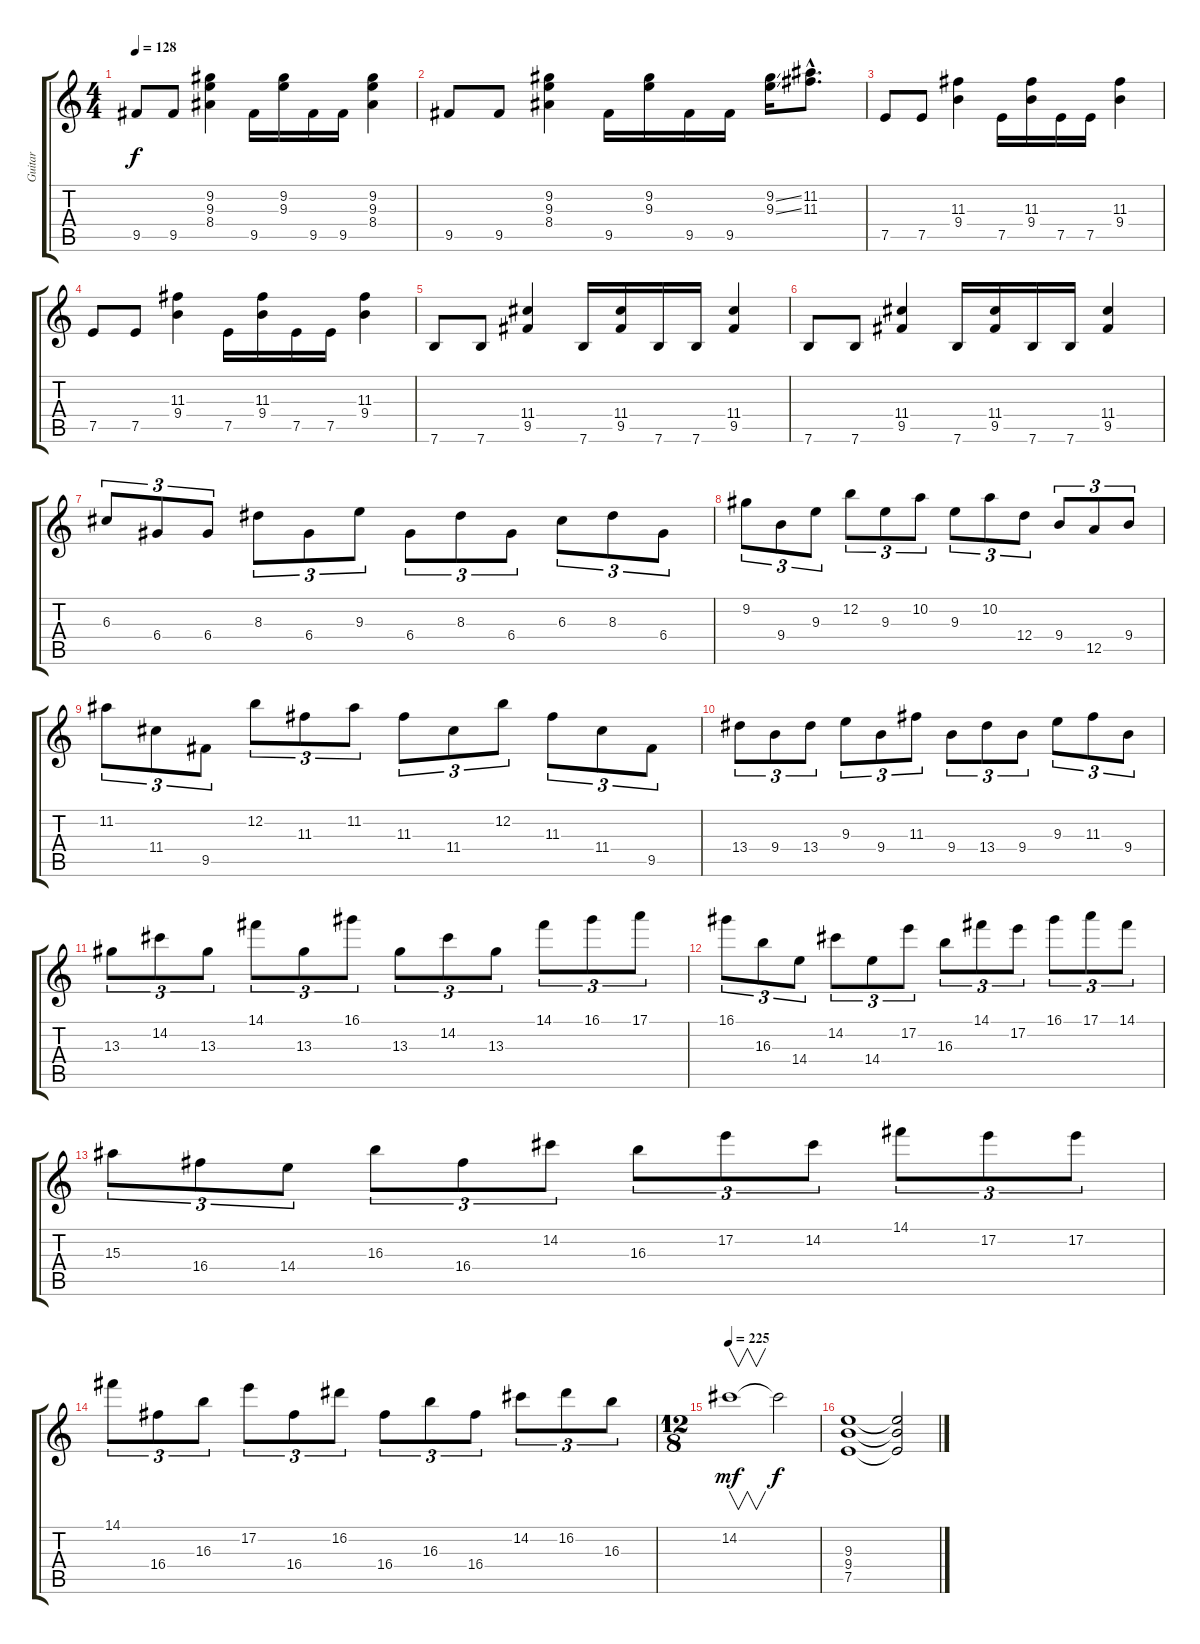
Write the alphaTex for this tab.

\track ("Guitar" "Guitar") {instrument overdrivenguitar}
\staff {score tabs}
\tuning (E4 B3 G3 D3 A2 E2) {hide}
\ts (4 4)
\tempo 128
\clef g2
\ks c
9.5.8{dy f} 9.5.8 (9.2 9.3 8.4).4 9.5.16 (9.2 9.3).16 9.5.16 9.5.16 (9.2 9.3 8.4).4 |
9.5.8 9.5.8 (9.2 9.3 8.4).4 9.5.16 (9.2 9.3).16 9.5.16 9.5.16 (9.2{ss} 9.3{ss}).16 (11.2{hac} 11.3{hac}).8{d} |
7.5.8 7.5.8 (11.3 9.4).4 7.5.16 (11.3 9.4).16 7.5.16 7.5.16 (11.3 9.4).4 |
7.5.8 7.5.8 (11.3 9.4).4 7.5.16 (11.3 9.4).16 7.5.16 7.5.16 (11.3 9.4).4 |
7.6.8 7.6.8 (11.4 9.5).4 7.6.16 (11.4 9.5).16 7.6.16 7.6.16 (11.4 9.5).4 |
7.6.8 7.6.8 (11.4 9.5).4 7.6.16 (11.4 9.5).16 7.6.16 7.6.16 (11.4 9.5).4 |
6.3.8{tu (3 2)} 6.4.8{tu (3 2)} 6.4.8{tu (3 2)} 8.3.8{tu (3 2)} 6.4.8{tu (3 2)} 9.3.8{tu (3 2)} 6.4.8{tu (3 2)} 8.3.8{tu (3 2)} 6.4.8{tu (3 2)} 6.3.8{tu (3 2)} 8.3.8{tu (3 2)} 6.4.8{tu (3 2)} |
9.2.8{tu (3 2)} 9.4.8{tu (3 2)} 9.3.8{tu (3 2)} 12.2.8{tu (3 2)} 9.3.8{tu (3 2)} 10.2.8{tu (3 2)} 9.3.8{tu (3 2)} 10.2.8{tu (3 2)} 12.4.8{tu (3 2)} 9.4.8{tu (3 2)} 12.5.8{tu (3 2)} 9.4.8{tu (3 2)} |
11.2.8{tu (3 2)} 11.4.8{tu (3 2)} 9.5.8{tu (3 2)} 12.2.8{tu (3 2)} 11.3.8{tu (3 2)} 11.2.8{tu (3 2)} 11.3.8{tu (3 2)} 11.4.8{tu (3 2)} 12.2.8{tu (3 2)} 11.3.8{tu (3 2)} 11.4.8{tu (3 2)} 9.5.8{tu (3 2)} |
13.4.8{tu (3 2)} 9.4.8{tu (3 2)} 13.4.8{tu (3 2)} 9.3.8{tu (3 2)} 9.4.8{tu (3 2)} 11.3.8{tu (3 2)} 9.4.8{tu (3 2)} 13.4.8{tu (3 2)} 9.4.8{tu (3 2)} 9.3.8{tu (3 2)} 11.3.8{tu (3 2)} 9.4.8{tu (3 2)} |
13.3.8{tu (3 2)} 14.2.8{tu (3 2)} 13.3.8{tu (3 2)} 14.1.8{tu (3 2)} 13.3.8{tu (3 2)} 16.1.8{tu (3 2)} 13.3.8{tu (3 2)} 14.2.8{tu (3 2)} 13.3.8{tu (3 2)} 14.1.8{tu (3 2)} 16.1.8{tu (3 2)} 17.1.8{tu (3 2)} |
16.1.8{tu (3 2)} 16.3.8{tu (3 2)} 14.4.8{tu (3 2)} 14.2.8{tu (3 2)} 14.4.8{tu (3 2)} 17.2.8{tu (3 2)} 16.3.8{tu (3 2)} 14.1.8{tu (3 2)} 17.2.8{tu (3 2)} 16.1.8{tu (3 2)} 17.1.8{tu (3 2)} 14.1.8{tu (3 2)} |
15.3.8{tu (3 2)} 16.4.8{tu (3 2)} 14.4.8{tu (3 2)} 16.3.8{tu (3 2)} 16.4.8{tu (3 2)} 14.2.8{tu (3 2)} 16.3.8{tu (3 2)} 17.2.8{tu (3 2)} 14.2.8{tu (3 2)} 14.1.8{tu (3 2)} 17.2.8{tu (3 2)} 17.2.8{tu (3 2)} |
14.1.8{tu (3 2)} 16.4.8{tu (3 2)} 16.3.8{tu (3 2)} 17.2.8{tu (3 2)} 16.4.8{tu (3 2)} 16.2.8{tu (3 2)} 16.4.8{tu (3 2)} 16.3.8{tu (3 2)} 16.4.8{tu (3 2)} 14.2.8{tu (3 2)} 16.2.8{tu (3 2)} 16.3.8{tu (3 2)} |
\ts (12 8)
\tempo 225
14.2.1{v dy mf} 14.2{t}.2{dy f} |
(9.3 9.4 7.5).1 (9.3{t} 9.4{t} 7.5{t}).2
